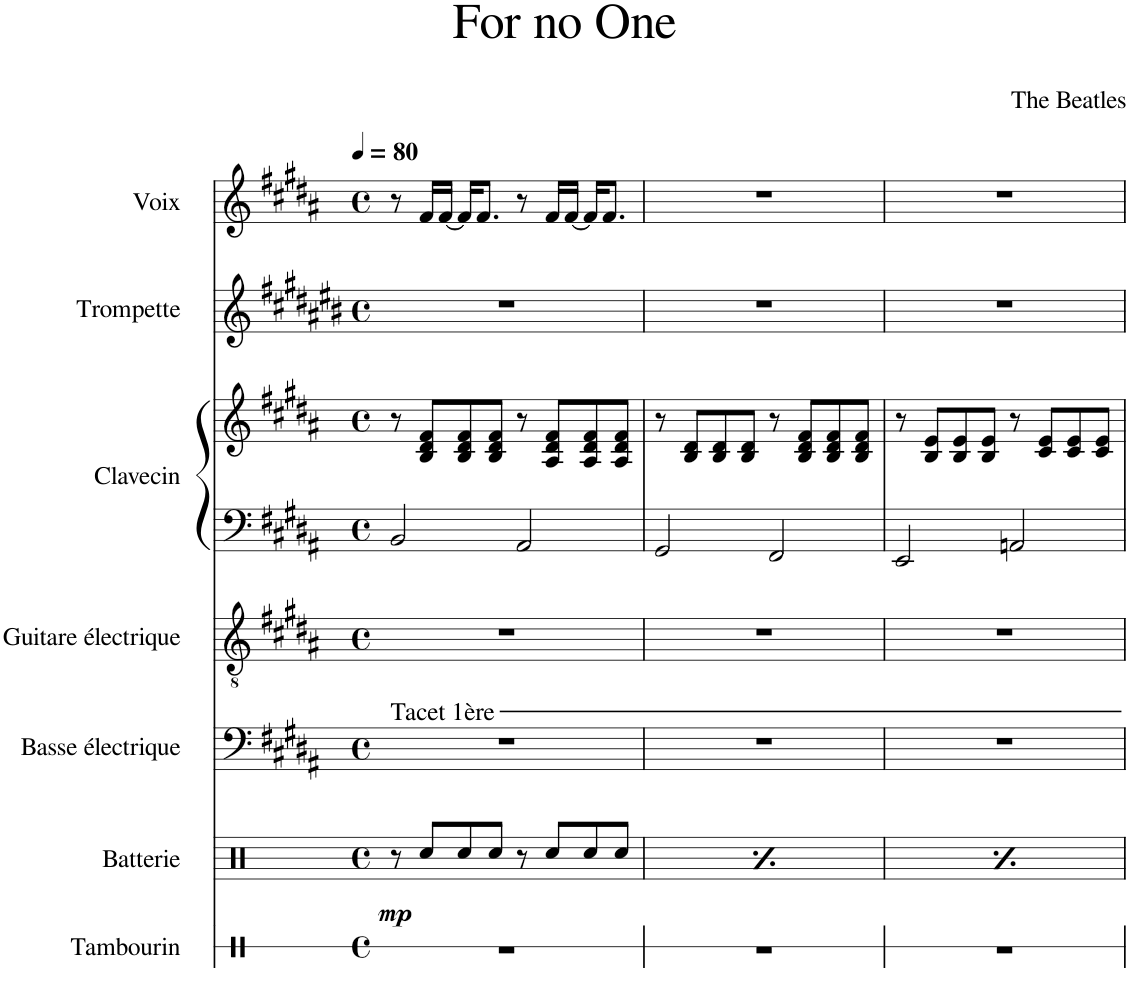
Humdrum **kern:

**kern	**kern	**dynam	**kern	**kern	**kern	**kern	**kern	**kern
*part7	*part6	*part6	*part5	*part4	*part3	*part3	*part2	*part1
*staff8	*staff7	*staff7	*staff6	*staff5	*staff4	*staff3	*staff2	*staff1
*I"Tambourin	*I"Batterie	*	*I"Basse électrique	*I"Guitare électrique	*I"Clavecin	*	*I"Trompette	*I"Voix
*I'Tamb.	*I'Bat.	*	*I'B. él.	*I'Guit. El.	*I'Cla.	*	*I'Tromp.	*I'Vx.
*stria1	*	*	*	*	*	*	*	*
*clefX	*clefX	*	*clefF4	*clefGv2	*clefF4	*clefG2	*clefG2	*clefG2
*	*	*	*Trd7c12	*	*	*	*Trd1c2	*
*k[]	*k[]	*	*k[f#c#g#d#a#]	*k[f#c#g#d#a#]	*k[f#c#g#d#a#]	*k[f#c#g#d#a#]	*k[f#c#g#d#a#e#b#]	*k[f#c#g#d#a#]
*M4/4	*M4/4	*	*M4/4	*M4/4	*M4/4	*M4/4	*M4/4	*M4/4
*met(c)	*met(c)	*	*met(c)	*met(c)	*met(c)	*met(c)	*met(c)	*met(c)
*MM80	*MM80	*	*MM80	*MM80	*MM80	*MM80	*MM80	*MM80
=1	=1	=1	=1	=1	=1	=1	=1	=1
!	!	!	!LO:TX:a:t=Tacet 1ère	!	!	!	!	!
!	!	!LO:DY:b	!	!	!	!	!	!
1r	8r	mp	1r	1r	2BB/	8r	1r	8r
.	8Rcc/L	.	.	.	.	8B/ 8d#/ 8f#/L	.	16f#/LL
.	.	.	.	.	.	.	.	[16f#/JJ
.	8Rcc/	.	.	.	.	8B/ 8d#/ 8f#/	.	16f#/KL]
.	.	.	.	.	.	.	.	8.f#/J
.	8Rcc/J	.	.	.	.	8B/ 8d#/ 8f#/J	.	.
.	8r	.	.	.	2AA#/	8r	.	8r
.	8Rcc/L	.	.	.	.	8A#/ 8d#/ 8f#/L	.	16f#/LL
.	.	.	.	.	.	.	.	[16f#/JJ
.	8Rcc/	.	.	.	.	8A#/ 8d#/ 8f#/	.	16f#/KL]
.	.	.	.	.	.	.	.	8.f#/J
.	8Rcc/J	.	.	.	.	8A#/ 8d#/ 8f#/J	.	.
=2	=2	=2	=2	=2	=2	=2	=2	=2
!	!	!LO:DY:b	!	!	!	!	!	!
1r	8r	mp	1r	1r	2GG#/	8r	1r	1r
.	8Rcc/L	.	.	.	.	8B/ 8d#/L	.	.
.	8Rcc/	.	.	.	.	8B/ 8d#/	.	.
.	8Rcc/J	.	.	.	.	8B/ 8d#/J	.	.
.	8r	.	.	.	2FF#/	8r	.	.
.	8Rcc/L	.	.	.	.	8B/ 8d#/ 8f#/L	.	.
.	8Rcc/	.	.	.	.	8B/ 8d#/ 8f#/	.	.
.	8Rcc/J	.	.	.	.	8B/ 8d#/ 8f#/J	.	.
=3	=3	=3	=3	=3	=3	=3	=3	=3
!	!	!LO:DY:b	!	!	!	!	!	!
1r	8r	mp	1r	1r	2EE/	8r	1r	1r
.	8Rcc/L	.	.	.	.	8B/ 8e/L	.	.
.	8Rcc/	.	.	.	.	8B/ 8e/	.	.
.	8Rcc/J	.	.	.	.	8B/ 8e/J	.	.
.	8r	.	.	.	2AAn/	8r	.	.
.	8Rcc/L	.	.	.	.	8c#/ 8e/L	.	.
.	8Rcc/	.	.	.	.	8c#/ 8e/	.	.
.	8Rcc/J	.	.	.	.	8c#/ 8e/J	.	.
=	=	=	=	=	=	=	=	=
*-	*-	*-	*-	*-	*-	*-	*-	*-
